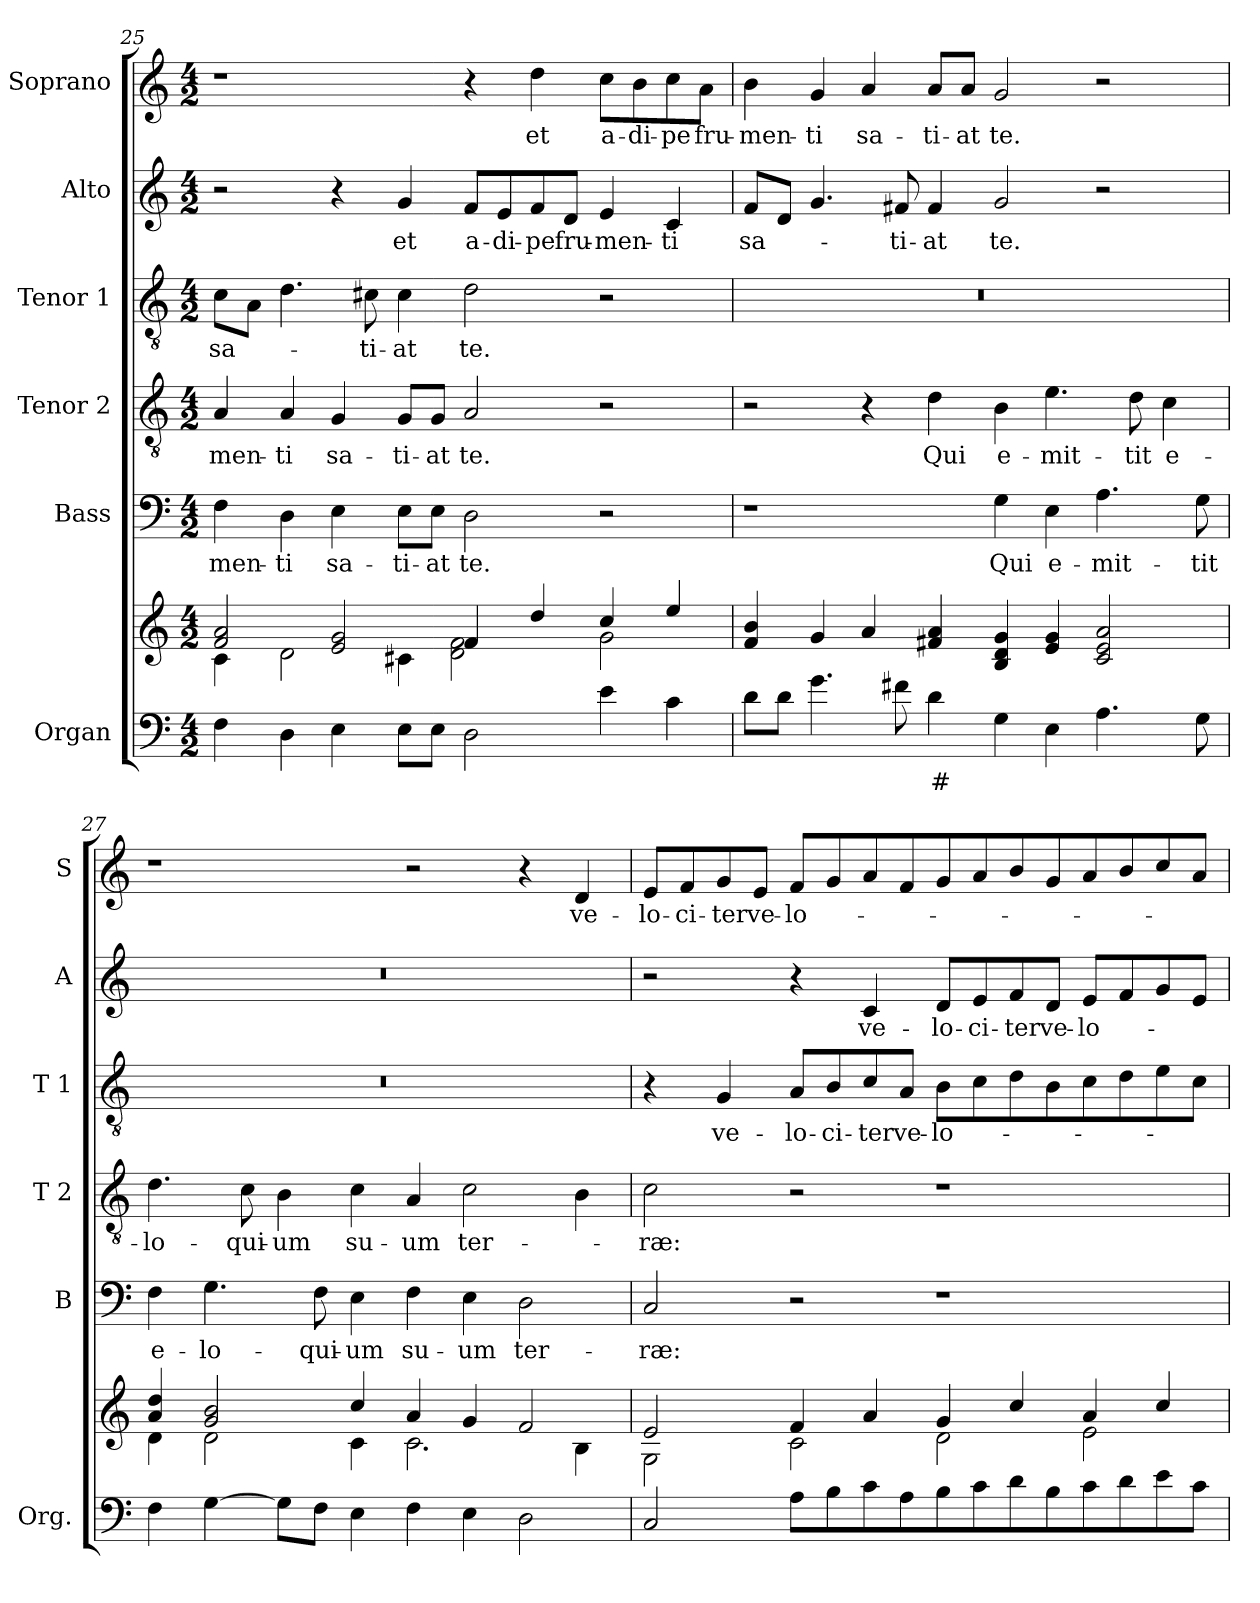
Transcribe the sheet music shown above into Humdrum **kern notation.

**kern	**text	**kern	**kern	**text	**kern	**text	**kern	**text	**kern	**text	**kern	**text
*part6	*part6	*part6	*part5	*part5	*part4	*part4	*part3	*part3	*part2	*part2	*part1	*part1
*staff7	*staff7	*staff6	*staff5	*staff5	*staff4	*staff4	*staff3	*staff3	*staff2	*staff2	*staff1	*staff1
*I"Organ	*	*	*I"Bass	*	*I"Tenor 2	*	*I"Tenor 1	*	*I"Alto	*	*I"Soprano	*
*I'Org.	*	*	*I'B	*	*I'T 2	*	*I'T 1	*	*I'A	*	*I'S	*
*clefF4	*	*clefG2	*clefF4	*	*clefGv2	*	*clefGv2	*	*clefG2	*	*clefG2	*
*k[]	*	*k[]	*k[]	*	*k[]	*	*k[]	*	*k[]	*	*k[]	*
*M4/2	*	*M4/2	*M4/2	*	*M4/2	*	*M4/2	*	*M4/2	*	*M4/2	*
=25	=25	=25	=25	=25	=25	=25	=25	=25	=25	=25	=25	=25
*	*	*^	*	*	*	*	*	*	*	*	*	*
!	!	!	!	!	!LO:LY:b	!	!LO:LY:b	!	!LO:LY:b	!	!	!	!
4F\	.	2f!/ 2a!/	4c!\	4F\	-men-	4A/	-men-	8c\L	sa-	2r	.	1r	.
.	.	.	.	.	.	.	.	8A\J	.	.	.	.	.
!	!	!	!	!	!LO:LY:b	!	!LO:LY:b	!	!	!	!	!	!
4D\	.	.	2d!\	4D\	-ti	4A/	-ti	4.d\	.	.	.	.	.
!	!	!	!	!	!LO:LY:b	!	!LO:LY:b	!	!	!	!	!	!
4E\	.	2e!/ 2g!/	.	4E\	sa-	4G/	sa-	.	.	4r	.	.	.
!	!	!	!	!	!	!	!	!	!LO:LY:b	!	!	!	!
.	.	.	.	.	.	.	.	8c#X\	-ti-	.	.	.	.
!	!	!	!	!	!LO:LY:b	!	!LO:LY:b	!	!LO:LY:b	!	!LO:LY:b	!	!
8E\L	.	.	4c#X!\	8E\L	-ti-	8G/L	-ti-	4c#\	-at	4g/	et	.	.
!	!	!	!	!	!LO:LY:b	!	!LO:LY:b	!	!	!	!	!	!
8E\J	.	.	.	8E\J	-at	8G/J	-at	.	.	.	.	.	.
!	!	!	!	!	!LO:LY:b	!	!LO:LY:b	!	!LO:LY:b	!	!LO:LY:b	!	!
2D\	.	4f!/	2d!\ 2f!\	2D\	te.	2A/	te.	2d\	te.	8f/L	a-	4r	.
!	!	!	!	!	!	!	!	!	!	!	!LO:LY:b	!	!
.	.	.	.	.	.	.	.	.	.	8e/	-di-	.	.
!	!	!	!	!	!	!	!	!	!	!	!LO:LY:b	!	!LO:LY:b
.	.	4dd!/	.	.	.	.	.	.	.	8f/	-pe	4dd\	et
!	!	!	!	!	!	!	!	!	!	!	!LO:LY:b	!	!
.	.	.	.	.	.	.	.	.	.	8d/J	fru-	.	.
!	!	!	!	!	!	!	!	!	!	!	!LO:LY:b	!	!LO:LY:b
4e\	.	4cc!/	2g!\	2r	.	2r	.	2r	.	4e/	-men-	8cc\L	a-
!	!	!	!	!	!	!	!	!	!	!	!	!	!LO:LY:b
.	.	.	.	.	.	.	.	.	.	.	.	8b\	-di-
!	!	!	!	!	!	!	!	!	!	!	!LO:LY:b	!	!LO:LY:b
4c\	.	4ee!/	.	.	.	.	.	.	.	4c/	-ti	8cc\	-pe
!	!	!	!	!	!	!	!	!	!	!	!	!	!LO:LY:b
.	.	.	.	.	.	.	.	.	.	.	.	8a\J	fru-
*	*	*v	*v	*	*	*	*	*	*	*	*	*	*
!!LO:PB:g=z
=26	=26	=26	=26	=26	=26	=26	=26	=26	=26	=26	=26	=26
!	!	!	!	!	!	!	!	!	!	!LO:LY:b	!	!LO:LY:b
8d\L	.	4f!/ 4b!/	1r	.	2r	.	0r	.	8f/L	sa-	4b\	-men-
8d\J	.	.	.	.	.	.	.	.	8d/J	.	.	.
!	!	!	!	!	!	!	!	!	!	!	!	!LO:LY:b
4.g\	.	4g!/	.	.	.	.	.	.	4.g/	.	4g/	-ti
!	!	!	!	!	!	!	!	!	!	!	!	!LO:LY:b
.	.	4a!/	.	.	4r	.	.	.	.	.	4a/	sa-
!	!	!	!	!	!	!	!	!	!	!LO:LY:b	!	!
8f#X\	.	.	.	.	.	.	.	.	8f#X/	-ti-	.	.
!	!LO:LY:b	!	!	!	!	!LO:LY:b	!	!	!	!LO:LY:b	!	!LO:LY:b
4d\	#	4f#X!/ 4a!/	.	.	4d\	Qui	.	.	4f#/	-at	8a/L	-ti-
!	!	!	!	!	!	!	!	!	!	!	!	!LO:LY:b
.	.	.	.	.	.	.	.	.	.	.	8a/J	-at
!	!	!	!	!LO:LY:b	!	!LO:LY:b	!	!	!	!LO:LY:b	!	!LO:LY:b
4G\	.	4B!/ 4d!/ 4g!/	4G\	Qui	4B\	e-	.	.	2g/	te.	2g/	te.
!	!	!	!	!LO:LY:b	!	!LO:LY:b	!	!	!	!	!	!
4E\	.	4e!/ 4g!/	4E\	e-	4.e\	-mit-	.	.	.	.	.	.
!	!	!	!	!LO:LY:b	!	!	!	!	!	!	!	!
4.A\	.	2c!/ 2e!/ 2a!/	4.A\	-mit-	.	.	.	.	2r	.	2r	.
!	!	!	!	!	!	!LO:LY:b	!	!	!	!	!	!
.	.	.	.	.	8d\	-tit	.	.	.	.	.	.
!	!	!	!	!	!	!LO:LY:b	!	!	!	!	!	!
.	.	.	.	.	4c\	e-	.	.	.	.	.	.
!	!	!	!	!LO:LY:b	!	!	!	!	!	!	!	!
8G\	.	.	8G\	-tit	.	.	.	.	.	.	.	.
=27	=27	=27	=27	=27	=27	=27	=27	=27	=27	=27	=27	=27
*	*	*^	*	*	*	*	*	*	*	*	*	*
!	!	!	!	!	!LO:LY:b	!	!LO:LY:b	!	!	!	!	!	!
4F\	.	4a!/ 4dd!/	4d!\	4F\	e-	4.d\	-lo-	0r	.	0r	.	1r	.
!	!	!	!	!	!LO:LY:b	!	!	!	!	!	!	!	!
[4G\	.	2g!/ 2b!/	2d!\	4.G\	-lo-	.	.	.	.	.	.	.	.
!	!	!	!	!	!	!	!LO:LY:b	!	!	!	!	!	!
.	.	.	.	.	.	8c\	-qui-	.	.	.	.	.	.
!	!	!	!	!	!	!	!LO:LY:b	!	!	!	!	!	!
8G\L]	.	.	.	.	.	4B\	-um	.	.	.	.	.	.
!	!	!	!	!	!LO:LY:b	!	!	!	!	!	!	!	!
8F\J	.	.	.	8F\	-qui-	.	.	.	.	.	.	.	.
!	!	!	!	!	!LO:LY:b	!	!LO:LY:b	!	!	!	!	!	!
4E\	.	4cc!/	4c!\	4E\	-um	4c\	su-	.	.	.	.	.	.
!	!	!	!	!	!LO:LY:b	!	!LO:LY:b	!	!	!	!	!	!
4F\	.	4a!/	2.c!\	4F\	su-	4A/	-um	.	.	.	.	2r	.
!	!	!	!	!	!LO:LY:b	!	!LO:LY:b	!	!	!	!	!	!
4E\	.	4g!/	.	4E\	-um	2c\	ter-	.	.	.	.	.	.
!	!	!	!	!	!LO:LY:b	!	!	!	!	!	!	!	!
2D\	.	2f!/	.	2D\	ter-	.	.	.	.	.	.	4r	.
!	!	!	!	!	!	!	!	!	!	!	!	!	!LO:LY:b
.	.	.	4B!\	.	.	4B\	.	.	.	.	.	4d/	ve-
!!LO:LB:g=z
=28	=28	=28	=28	=28	=28	=28	=28	=28	=28	=28	=28	=28	=28
!	!	!	!	!	!LO:LY:b	!	!LO:LY:b	!	!	!	!	!	!LO:LY:b
2C/	.	2e!/	2G!\	2C/	-ræ:	2c\	-ræ:	4r	.	2r	.	8e/L	-lo-
!	!	!	!	!	!	!	!	!	!	!	!	!	!LO:LY:b
.	.	.	.	.	.	.	.	.	.	.	.	8f/	-ci-
!	!	!	!	!	!	!	!	!	!LO:LY:b	!	!	!	!LO:LY:b
.	.	.	.	.	.	.	.	4G/	ve-	.	.	8g/	-ter
!	!	!	!	!	!	!	!	!	!	!	!	!	!LO:LY:b
.	.	.	.	.	.	.	.	.	.	.	.	8e/J	ve-
!	!	!	!	!	!	!	!	!	!LO:LY:b	!	!	!	!LO:LY:b
8A\L	.	4f!/	2c!\	2r	.	2r	.	8A/L	-lo-	4r	.	8f/L	-lo-
!	!	!	!	!	!	!	!	!	!LO:LY:b	!	!	!	!
8B\	.	.	.	.	.	.	.	8B/	-ci-	.	.	8g/	.
!	!	!	!	!	!	!	!	!	!LO:LY:b	!	!LO:LY:b	!	!
8c\	.	4a!/	.	.	.	.	.	8c/	-ter	4c/	ve-	8a/	.
!	!	!	!	!	!	!	!	!	!LO:LY:b	!	!	!	!
8A\	.	.	.	.	.	.	.	8A/J	ve-	.	.	8f/	.
!	!	!	!	!	!	!	!	!	!LO:LY:b	!	!LO:LY:b	!	!
8B\	.	4g!/	2d!\	1r	.	1r	.	8B\L	-lo-	8d/L	-lo-	8g/	.
!	!	!	!	!	!	!	!	!	!	!	!LO:LY:b	!	!
8c\	.	.	.	.	.	.	.	8c\	.	8e/	-ci-	8a/	.
!	!	!	!	!	!	!	!	!	!	!	!LO:LY:b	!	!
8d\	.	4cc!/	.	.	.	.	.	8d\	.	8f/	-ter	8b/	.
!	!	!	!	!	!	!	!	!	!	!	!LO:LY:b	!	!
8B\	.	.	.	.	.	.	.	8B\	.	8d/J	ve-	8g/	.
!	!	!	!	!	!	!	!	!	!	!	!LO:LY:b	!	!
8c\	.	4a!/	2e!\	.	.	.	.	8c\	.	8e/L	-lo-	8a/	.
8d\	.	.	.	.	.	.	.	8d\	.	8f/	.	8b/	.
8e\	.	4cc!/	.	.	.	.	.	8e\	.	8g/	.	8cc/	.
8c\J	.	.	.	.	.	.	.	8c\J	.	8e/J	.	8a/J	.
*	*	*v	*v	*	*	*	*	*	*	*	*	*	*
=	=	=	=	=	=	=	=	=	=	=	=	=
*-	*-	*-	*-	*-	*-	*-	*-	*-	*-	*-	*-	*-
